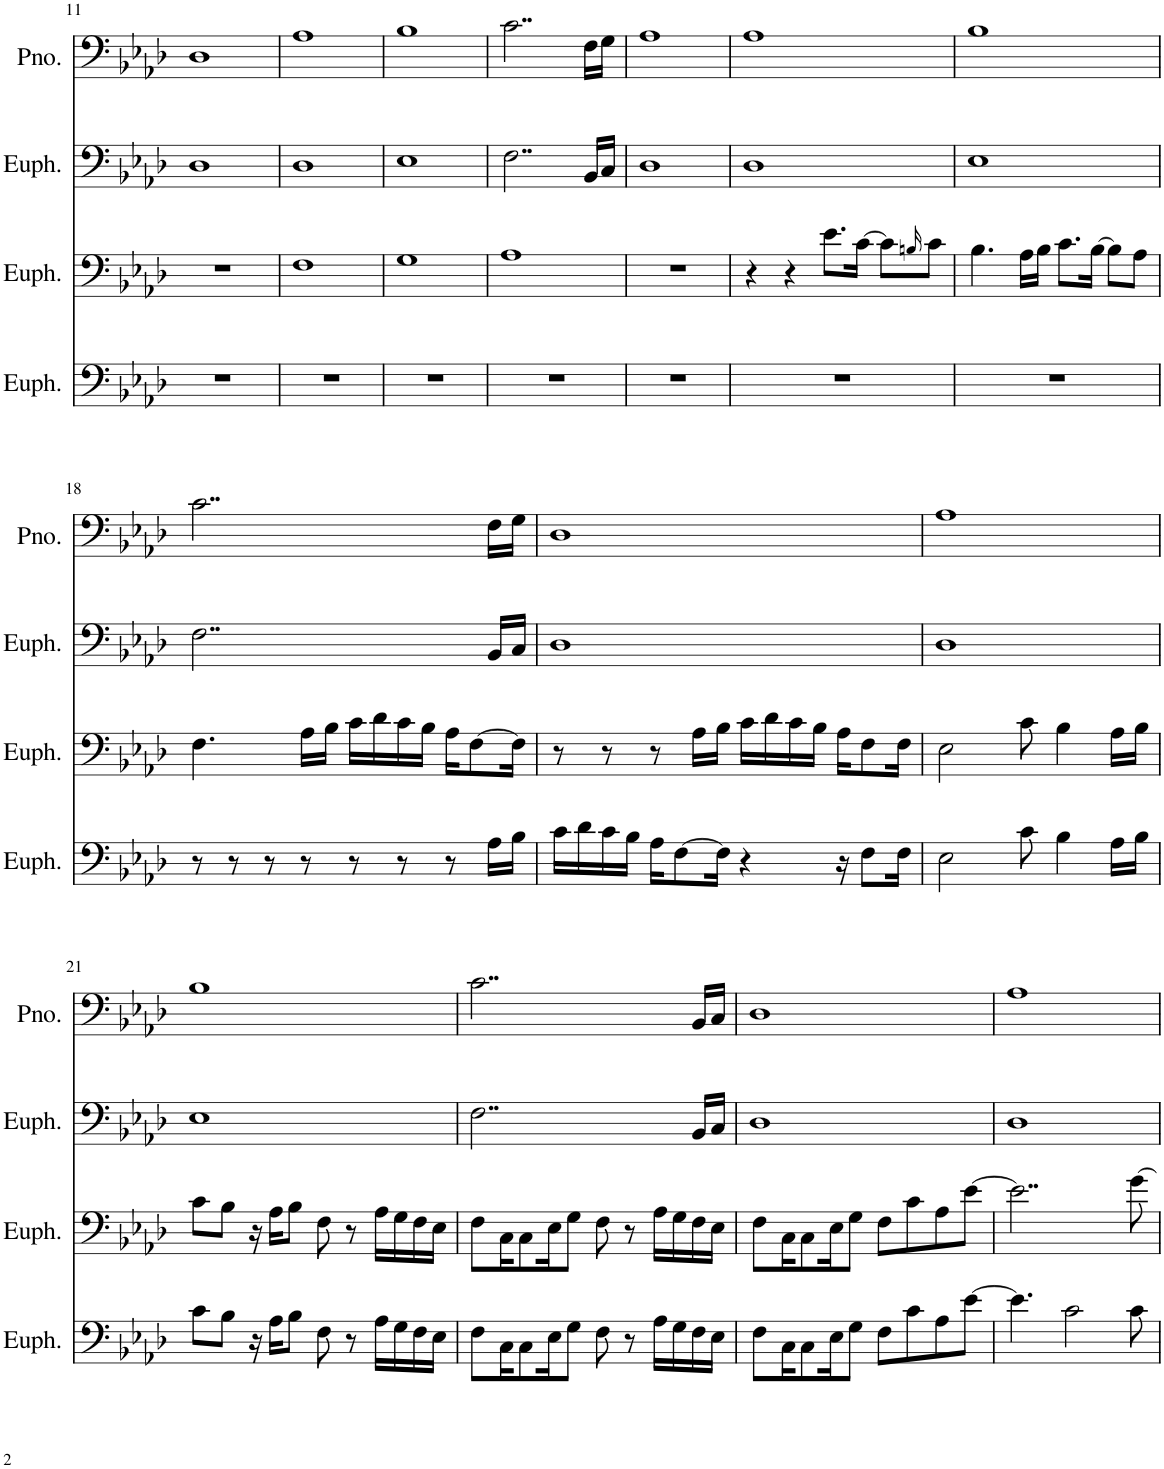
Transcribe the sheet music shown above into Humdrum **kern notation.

**kern	**kern	**kern	**kern
*part4	*part3	*part2	*part1
*staff4	*staff3	*staff2	*staff1
*I"Euphonium	*I"Euphonium	*I"Euphonium	*I"Piano
*I'Euph.	*I'Euph.	*I'Euph.	*I'Pno.
!!LO:PB:g=z
*clefF4	*clefF4	*clefF4	*clefF4
*k[b-e-a-d-]	*k[b-e-a-d-]	*k[b-e-a-d-]	*k[b-e-a-d-]
*M4/4	*M4/4	*M4/4	*M4/4
=11	=11	=11	=11
1r	1r	1D-	1D-
=12	=12	=12	=12
1r	1F	1D-	1A-
=13	=13	=13	=13
1r	1G	1E-	1B-
=14	=14	=14	=14
1r	1A-	2..F\	2..c\
.	.	16BB-/LL	16F\LL
.	.	16C/JJ	16G\JJ
=15	=15	=15	=15
1r	1r	1D-	1A-
=16	=16	=16	=16
1r	4r	1D-	1A-
.	4r	.	.
.	8.e-\L	.	.
.	[16c\Jk	.	.
.	8c\L]	.	.
.	16qBn/	.	.
.	8c\J	.	.
=17	=17	=17	=17
1r	4.B-\	1E-	1B-
.	16A-\LL	.	.
.	16B-\JJ	.	.
.	8.c\L	.	.
.	[16B-\Jk	.	.
.	8B-\L]	.	.
.	8A-\J	.	.
!!LO:LB:g=z
=18	=18	=18	=18
8r	4.F\	2..F\	2..c\
8r	.	.	.
8r	.	.	.
8r	16A-\LL	.	.
.	16B-\JJ	.	.
8r	16c\LL	.	.
.	16d-\	.	.
8r	16c\	.	.
.	16B-\JJ	.	.
8r	16A-\KL	.	.
.	[8F\	.	.
16A-\LL	.	16BB-/LL	16F\LL
16B-\JJ	16F\Jk]	16C/JJ	16G\JJ
=19	=19	=19	=19
16c\LL	8r	1D-	1D-
16d-\	.	.	.
16c\	8r	.	.
16B-\JJ	.	.	.
16A-\KL	8r	.	.
[8F\	.	.	.
.	16A-\LL	.	.
16F\Jk]	16B-\JJ	.	.
4r	16c\LL	.	.
.	16d-\	.	.
.	16c\	.	.
.	16B-\JJ	.	.
16r	16A-\KL	.	.
8F\L	8F\	.	.
16F\Jk	16F\Jk	.	.
=20	=20	=20	=20
2E-\	2E-\	1D-	1A-
8c\	8c\	.	.
4B-\	4B-\	.	.
16A-\LL	16A-\LL	.	.
16B-\JJ	16B-\JJ	.	.
!!LO:LB:g=z
=21	=21	=21	=21
8c\L	8c\L	1E-	1B-
8B-\J	8B-\J	.	.
16r	16r	.	.
16A-\KL	16A-\KL	.	.
8B-\J	8B-\J	.	.
8F\	8F\	.	.
8r	8r	.	.
16A-\LL	16A-\LL	.	.
16G\	16G\	.	.
16F\	16F\	.	.
16E-\JJ	16E-\JJ	.	.
=22	=22	=22	=22
8F\L	8F\L	2..F\	2..c\
16C\K	16C\K	.	.
8C\	8C\	.	.
16E-\K	16E-\K	.	.
8G\J	8G\J	.	.
8F\	8F\	.	.
8r	8r	.	.
16A-\LL	16A-\LL	.	.
16G\	16G\	.	.
16F\	16F\	16BB-/LL	16BB-/LL
16E-\JJ	16E-\JJ	16C/JJ	16C/JJ
=23	=23	=23	=23
8F\L	8F\L	1D-	1D-
16C\K	16C\K	.	.
8C\	8C\	.	.
16E-\K	16E-\K	.	.
8G\J	8G\J	.	.
8F\L	8F\L	.	.
8c\	8c\	.	.
8A-\	8A-\	.	.
[8e-\J	[8e-\J	.	.
=24	=24	=24	=24
4.e-\]	2..e-\]	1D-	1A-
2c\	.	.	.
8c\	[8g\	.	.
=	=	=	=
*-	*-	*-	*-
